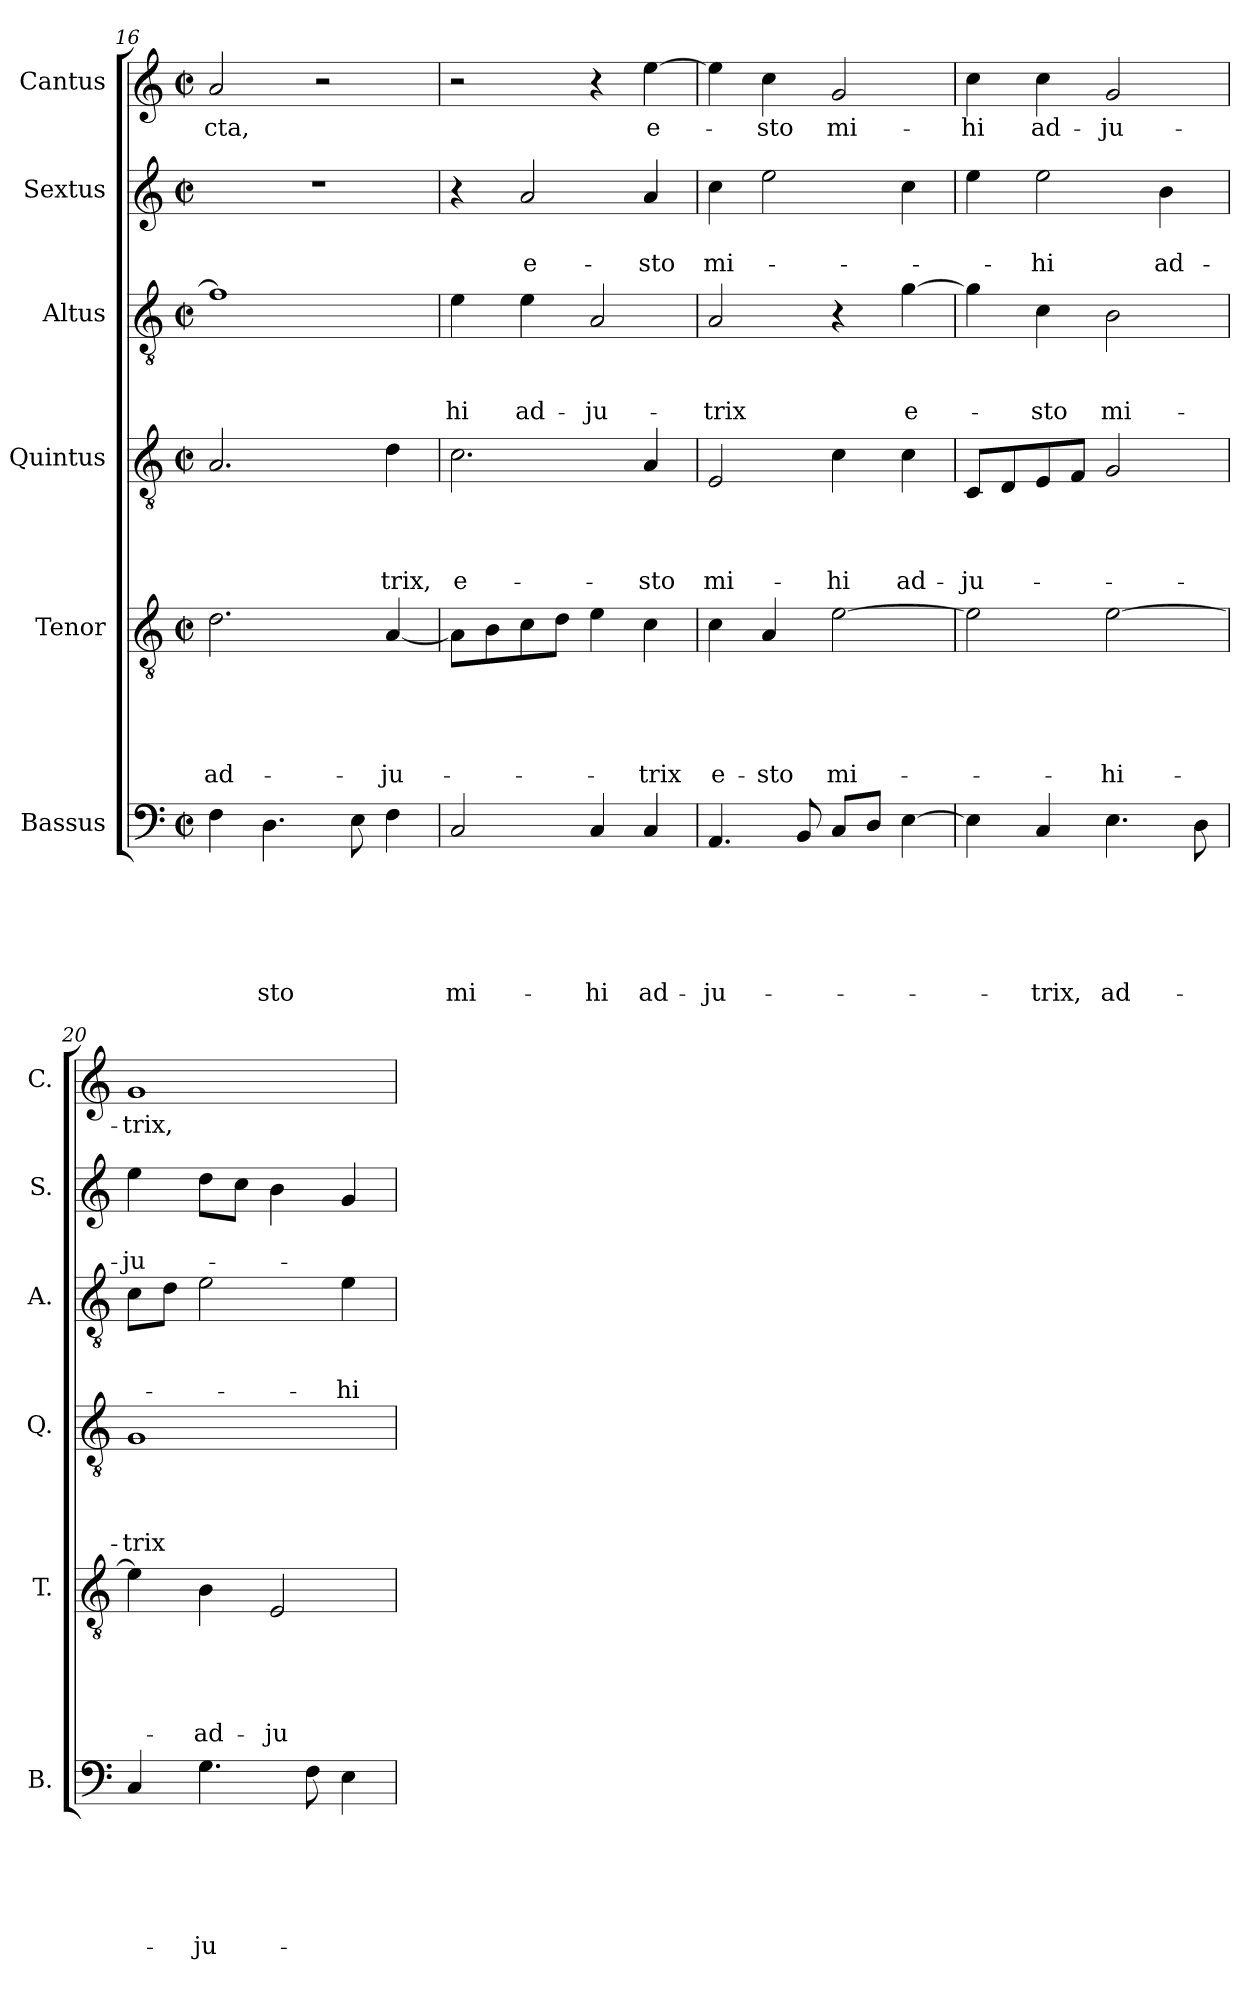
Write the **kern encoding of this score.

**kern	**text	**text	**text	**text	**text	**text	**kern	**text	**text	**text	**text	**text	**kern	**text	**text	**text	**text	**kern	**text	**text	**text	**kern	**text	**text	**kern	**text
*part6	*part6	*part6	*part6	*part6	*part6	*part6	*part5	*part5	*part5	*part5	*part5	*part5	*part4	*part4	*part4	*part4	*part4	*part3	*part3	*part3	*part3	*part2	*part2	*part2	*part1	*part1
*staff6	*staff6	*staff6	*staff6	*staff6	*staff6	*staff6	*staff5	*staff5	*staff5	*staff5	*staff5	*staff5	*staff4	*staff4	*staff4	*staff4	*staff4	*staff3	*staff3	*staff3	*staff3	*staff2	*staff2	*staff2	*staff1	*staff1
*I"Bassus	*	*	*	*	*	*	*I"Tenor	*	*	*	*	*	*I"Quintus	*	*	*	*	*I"Altus	*	*	*	*I"Sextus	*	*	*I"Cantus	*
*I'B.	*	*	*	*	*	*	*I'T.	*	*	*	*	*	*I'Q.	*	*	*	*	*I'A.	*	*	*	*I'S.	*	*	*I'C.	*
!!LO:LB:g=z
*clefF4	*	*	*	*	*	*	*clefGv2	*	*	*	*	*	*clefGv2	*	*	*	*	*clefGv2	*	*	*	*clefG2	*	*	*clefG2	*
*k[]	*	*	*	*	*	*	*k[]	*	*	*	*	*	*k[]	*	*	*	*	*k[]	*	*	*	*k[]	*	*	*k[]	*
*C:	*	*	*	*	*	*	*C:	*	*	*	*	*	*C:	*	*	*	*	*C:	*	*	*	*C:	*	*	*C:	*
*M2/2	*	*	*	*	*	*	*M2/2	*	*	*	*	*	*M2/2	*	*	*	*	*M2/2	*	*	*	*M2/2	*	*	*M2/2	*
*met(c|)	*	*	*	*	*	*	*met(c|)	*	*	*	*	*	*met(c|)	*	*	*	*	*met(c|)	*	*	*	*met(c|)	*	*	*met(c|)	*
=16	=16	=16	=16	=16	=16	=16	=16	=16	=16	=16	=16	=16	=16	=16	=16	=16	=16	=16	=16	=16	=16	=16	=16	=16	=16	=16
!	!	!	!	!	!	!	!	!	!	!	!	!LO:LY:b	!	!	!	!	!	!	!	!	!	!	!	!	!	!LO:LY:b
4F\	.	.	.	.	.	.	2.d\	.	.	.	.	ad-	2.A/	.	.	.	.	1f]	.	.	.	1r	.	.	2a/	-cta,
!	!	!	!	!	!	!LO:LY:b	!	!	!	!	!	!	!	!	!	!	!	!	!	!	!	!	!	!	!	!
4.D\	.	.	.	.	.	-sto	.	.	.	.	.	.	.	.	.	.	.	.	.	.	.	.	.	.	.	.
.	.	.	.	.	.	.	.	.	.	.	.	.	.	.	.	.	.	.	.	.	.	.	.	.	2r	.
8E\	.	.	.	.	.	.	.	.	.	.	.	.	.	.	.	.	.	.	.	.	.	.	.	.	.	.
!	!	!	!	!	!	!	!	!	!	!	!	!LO:LY:b	!	!	!	!	!LO:LY:b	!	!	!	!	!	!	!	!	!
4F\	.	.	.	.	.	.	[>4A/	.	.	.	.	-ju-	4d\	.	.	.	-trix,	.	.	.	.	.	.	.	.	.
=17	=17	=17	=17	=17	=17	=17	=17	=17	=17	=17	=17	=17	=17	=17	=17	=17	=17	=17	=17	=17	=17	=17	=17	=17	=17	=17
!	!	!	!	!	!	!LO:LY:b	!	!	!	!	!	!	!	!	!	!	!LO:LY:b	!	!	!	!LO:LY:b	!	!	!	!	!
2C/	.	.	.	.	.	mi-	8A\L]	.	.	.	.	.	2.c\	.	.	.	e-	4e\	.	.	-hi	4r	.	.	2r	.
.	.	.	.	.	.	.	8B\	.	.	.	.	.	.	.	.	.	.	.	.	.	.	.	.	.	.	.
!	!	!	!	!	!	!	!	!	!	!	!	!	!	!	!	!	!	!	!	!	!LO:LY:b	!	!	!LO:LY:b	!	!
.	.	.	.	.	.	.	8c\	.	.	.	.	.	.	.	.	.	.	4e\	.	.	ad-	2a/	.	e-	.	.
.	.	.	.	.	.	.	8d\J	.	.	.	.	.	.	.	.	.	.	.	.	.	.	.	.	.	.	.
!	!	!	!	!	!	!LO:LY:b	!	!	!	!	!	!	!	!	!	!	!	!	!	!	!LO:LY:b	!	!	!	!	!
4C/	.	.	.	.	.	-hi	4e\	.	.	.	.	.	.	.	.	.	.	2A/	.	.	-ju-	.	.	.	4r	.
!	!	!	!	!	!	!LO:LY:b	!	!	!	!	!	!LO:LY:b	!	!	!	!	!LO:LY:b	!	!	!	!	!	!	!LO:LY:b	!	!LO:LY:b
4C/	.	.	.	.	.	ad-	4c\	.	.	.	.	-trix	4A/	.	.	.	-sto	.	.	.	.	4a/	.	-sto	[>4ee\	e-
=18	=18	=18	=18	=18	=18	=18	=18	=18	=18	=18	=18	=18	=18	=18	=18	=18	=18	=18	=18	=18	=18	=18	=18	=18	=18	=18
!	!	!	!	!	!	!LO:LY:b	!	!	!	!	!	!LO:LY:b	!	!	!	!	!LO:LY:b	!	!	!	!LO:LY:b	!	!	!LO:LY:b	!	!
4.AA/	.	.	.	.	.	-ju-	4c\	.	.	.	.	e-	2E/	.	.	.	mi-	2A/	.	.	-trix	4cc\	.	mi-	4ee\]	.
!	!	!	!	!	!	!	!	!	!	!	!	!LO:LY:b	!	!	!	!	!	!	!	!	!	!	!	!	!	!LO:LY:b
.	.	.	.	.	.	.	4A/	.	.	.	.	-sto	.	.	.	.	.	.	.	.	.	2ee\	.	.	4cc\	-sto
8BB/	.	.	.	.	.	.	.	.	.	.	.	.	.	.	.	.	.	.	.	.	.	.	.	.	.	.
!	!	!	!	!	!	!	!	!	!	!	!	!LO:LY:b	!	!	!	!	!LO:LY:b	!	!	!	!	!	!	!	!	!LO:LY:b
8C/L	.	.	.	.	.	.	[>2e\	.	.	.	.	mi-	4c\	.	.	.	-hi	4r	.	.	.	.	.	.	2g/	mi-
8D/J	.	.	.	.	.	.	.	.	.	.	.	.	.	.	.	.	.	.	.	.	.	.	.	.	.	.
!	!	!	!	!	!	!	!	!	!	!	!	!	!	!	!	!	!LO:LY:b	!	!	!	!LO:LY:b	!	!	!	!	!
[>4E\	.	.	.	.	.	.	.	.	.	.	.	.	4c\	.	.	.	ad-	[>4g\	.	.	e-	4cc\	.	.	.	.
=19	=19	=19	=19	=19	=19	=19	=19	=19	=19	=19	=19	=19	=19	=19	=19	=19	=19	=19	=19	=19	=19	=19	=19	=19	=19	=19
!	!	!	!	!	!	!	!	!	!	!	!	!	!	!	!	!	!LO:LY:b	!	!	!	!	!	!	!	!	!LO:LY:b
4E\]	.	.	.	.	.	.	2e\]	.	.	.	.	.	8C/L	.	.	.	-ju-	4g\]	.	.	.	4ee\	.	.	4cc\	-hi
.	.	.	.	.	.	.	.	.	.	.	.	.	8D/	.	.	.	.	.	.	.	.	.	.	.	.	.
!	!	!	!	!	!	!LO:LY:b	!	!	!	!	!	!	!	!	!	!	!	!	!	!	!LO:LY:b	!	!	!LO:LY:b	!	!LO:LY:b
4C/	.	.	.	.	.	-trix,	.	.	.	.	.	.	8E/	.	.	.	.	4c\	.	.	-sto	2ee\	.	-hi	4cc\	ad-
.	.	.	.	.	.	.	.	.	.	.	.	.	8F/J	.	.	.	.	.	.	.	.	.	.	.	.	.
!	!	!	!	!	!	!LO:LY:b	!	!	!	!	!	!LO:LY:b	!	!	!	!	!	!	!	!	!LO:LY:b	!	!	!	!	!LO:LY:b
4.E\	.	.	.	.	.	ad-	[>2e\	.	.	.	.	-hi-	2G/	.	.	.	.	2B\	.	.	mi-	.	.	.	2g/	-ju-
!	!	!	!	!	!	!	!	!	!	!	!	!	!	!	!	!	!	!	!	!	!	!	!	!LO:LY:b	!	!
.	.	.	.	.	.	.	.	.	.	.	.	.	.	.	.	.	.	.	.	.	.	4b\	.	ad-	.	.
8D\	.	.	.	.	.	.	.	.	.	.	.	.	.	.	.	.	.	.	.	.	.	.	.	.	.	.
=20	=20	=20	=20	=20	=20	=20	=20	=20	=20	=20	=20	=20	=20	=20	=20	=20	=20	=20	=20	=20	=20	=20	=20	=20	=20	=20
!	!	!	!	!	!	!	!	!	!	!	!	!	!	!	!	!	!LO:LY:b	!	!	!	!	!	!	!LO:LY:b	!	!LO:LY:b
4C/	.	.	.	.	.	.	4e\]	.	.	.	.	.	1G	.	.	.	-trix	8c\L	.	.	.	4ee\	.	-ju-	1g	-trix,
.	.	.	.	.	.	.	.	.	.	.	.	.	.	.	.	.	.	8d\J	.	.	.	.	.	.	.	.
!	!	!	!	!	!	!LO:LY:b	!	!	!	!	!	!LO:LY:b	!	!	!	!	!	!	!	!	!	!	!	!	!	!
4.G\	.	.	.	.	.	-ju-	4B\	.	.	.	.	-ad-	.	.	.	.	.	2e\	.	.	.	8dd\L	.	.	.	.
.	.	.	.	.	.	.	.	.	.	.	.	.	.	.	.	.	.	.	.	.	.	8cc\J	.	.	.	.
!	!	!	!	!	!	!	!	!	!	!	!	!LO:LY:b	!	!	!	!	!	!	!	!	!	!	!	!	!	!
.	.	.	.	.	.	.	2E/	.	.	.	.	-ju-	.	.	.	.	.	.	.	.	.	4b\	.	.	.	.
8F\	.	.	.	.	.	.	.	.	.	.	.	.	.	.	.	.	.	.	.	.	.	.	.	.	.	.
!	!	!	!	!	!	!	!	!	!	!	!	!	!	!	!	!	!	!	!	!	!LO:LY:b	!	!	!	!	!
4E\	.	.	.	.	.	.	.	.	.	.	.	.	.	.	.	.	.	4e\	.	.	-hi	4g/	.	.	.	.
=	=	=	=	=	=	=	=	=	=	=	=	=	=	=	=	=	=	=	=	=	=	=	=	=	=	=
*-	*-	*-	*-	*-	*-	*-	*-	*-	*-	*-	*-	*-	*-	*-	*-	*-	*-	*-	*-	*-	*-	*-	*-	*-	*-	*-
